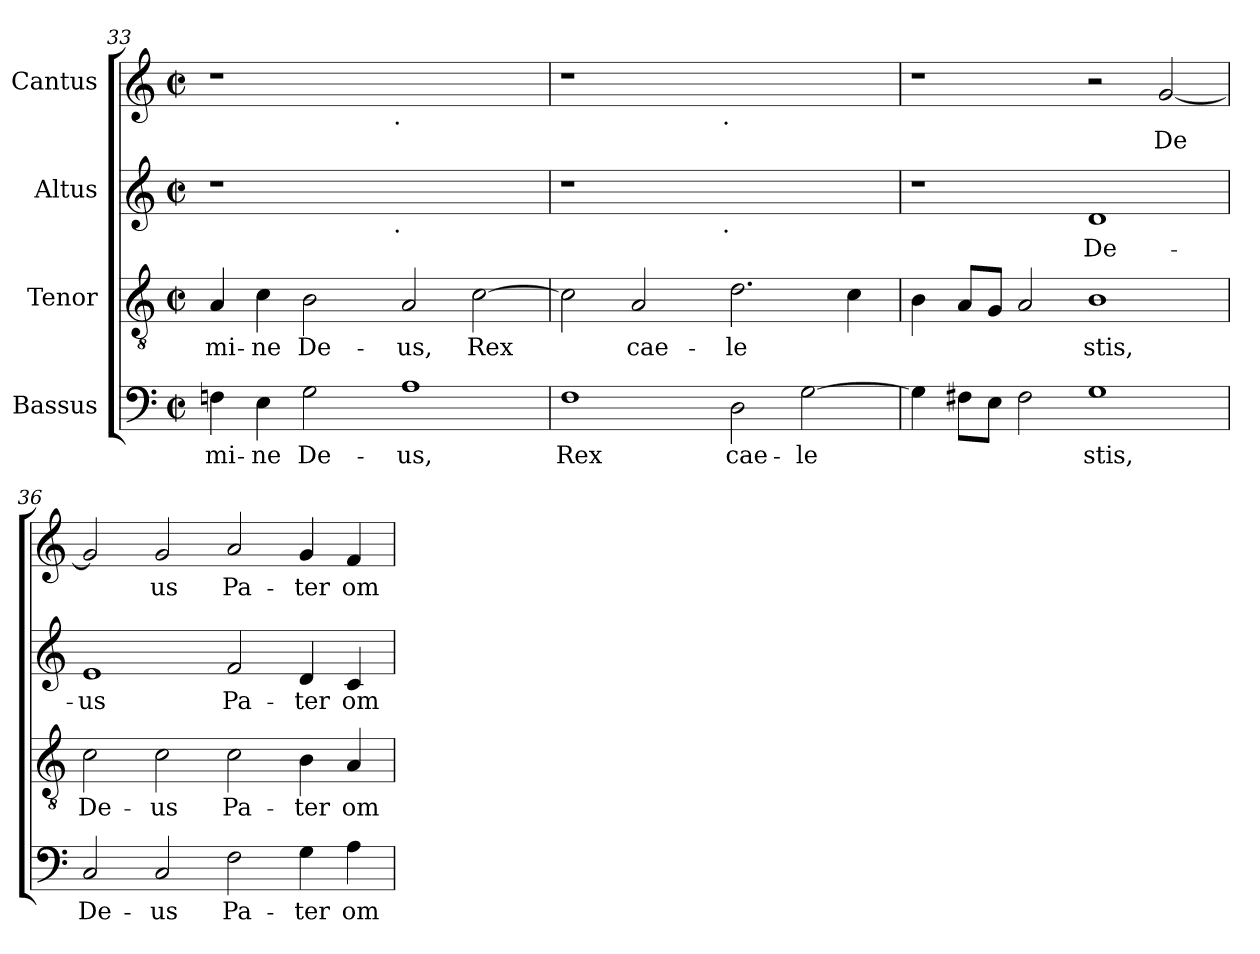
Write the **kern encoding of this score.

**kern	**text	**kern	**text	**kern	**text	**kern	**text
*part4	*part4	*part3	*part3	*part2	*part2	*part1	*part1
*staff4	*staff4	*staff3	*staff3	*staff2	*staff2	*staff1	*staff1
*I"Bassus	*	*I"Tenor	*	*I"Altus	*	*I"Cantus	*
*clefF4	*	*clefGv2	*	*clefG2	*	*clefG2	*
*k[]	*	*k[]	*	*k[]	*	*k[]	*
*C:	*	*C:	*	*C:	*	*C:	*
*M2/2	*	*M2/2	*	*M2/2	*	*M2/2	*
*met(c|)	*	*met(c|)	*	*met(c|)	*	*met(c|)	*
=33	=33	=33	=33	=33	=33	=33	=33
!	!LO:LY:b:cj	!	!LO:LY:b	!	!	!	!
*	*	*	*	*^	*	*^	*
4Fn\	-mi-	4A/	-mi-	1r	2ryy	.	1r	2ryy	.
!	!LO:LY:b:cj	!	!LO:LY:b	!	!	!	!	!	!
4E\	-ne	4c\	-ne	.	.	.	.	.	.
!	!LO:LY:b:cj	!	!LO:LY:b	!	!	!	!	!	!
2G\	De-	2B\	De-	.	4ryy	.	.	4ryy	.
.	.	.	.	.	8...ryy	.	.	8...ryy	.
!	!	!	!	!	!	!	!	!LO:TX:b:t=.	!
!	!	!	!	!	!LO:TX:b:t=.	!	!	!	!
.	.	.	.	.	1ryy	.	.	1ryy	.
!	!LO:LY:b:cj	!	!LO:LY:b	!	!	!	!	!	!
1A	-us,	2A/	-us,	1ryy	.	.	1ryy	.	.
!	!	!	!LO:LY:b	!	!	!	!	!	!
.	.	[>2c\	Rex	.	.	.	.	.	.
.	.	.	.	.	64ryy	.	.	64ryy	.
=34	=34	=34	=34	=34	=34	=34	=34	=34	=34
!	!LO:LY:b:cj	!	!LO:LY:b	!	!	!	!	!	!
1F	Rex	2c\]	.	1r	2ryy	.	1r	2ryy	.
!	!	!	!LO:LY:b	!	!	!	!	!	!
.	.	2A/	cae-	.	4ryy	.	.	4ryy	.
.	.	.	.	.	8...ryy	.	.	8...ryy	.
!	!	!	!	!	!	!	!	!LO:TX:b:t=.	!
!	!	!	!	!	!LO:TX:b:t=.	!	!	!	!
.	.	.	.	.	1ryy	.	.	1ryy	.
!	!LO:LY:b:cj	!	!LO:LY:b	!	!	!	!	!	!
2D\	cae-	2.d\	-le-	1ryy	.	.	1ryy	.	.
!	!LO:LY:b:cj	!	!	!	!	!	!	!	!
[<2G\	-le-	.	.	.	.	.	.	.	.
!	!	!	!LO:LY:b	!	!	!	!	!	!
.	.	4c\	--	.	.	.	.	.	.
.	.	.	.	.	64ryy	.	.	64ryy	.
!!LO:LB:g=z
=35	=35	=35	=35	=35	=35	=35	=35	=35	=35
!	!LO:LY:b:cj	!	!LO:LY:b	!	!	!	!	!	!
*	*	*	*	*v	*v	*	*	*	*
*	*	*	*	*	*	*v	*v	*
4G\]	--	4B\	--	1r	.	1r	.
!	!LO:LY:b:cj	!	!LO:LY:b	!	!	!	!
8F#X\L	--	8A/L	--	.	.	.	.
!	!LO:LY:b:cj	!	!LO:LY:b	!	!	!	!
8E\J	--	8G/J	--	.	.	.	.
!	!LO:LY:b:cj	!	!LO:LY:b	!	!	!	!
2F#\	--	2A/	--	.	.	.	.
!	!LO:LY:b:cj	!	!LO:LY:b	!	!LO:LY:b:cj	!	!
1G	-stis,	1B	-stis,	1d	De-	2r	.
!	!	!	!	!	!	!	!LO:LY:b:cj
.	.	.	.	.	.	[<2g/	De-
=36	=36	=36	=36	=36	=36	=36	=36
!	!LO:LY:b:cj	!	!LO:LY:b	!	!LO:LY:b:cj	!	!LO:LY:b:cj
2C/	De-	2c\	De-	1e	-us	2g/]	--
!	!LO:LY:b:cj	!	!LO:LY:b	!	!	!	!LO:LY:b:cj
2C/	-us	2c\	-us	.	.	2g/	-us
!	!LO:LY:b:cj	!	!LO:LY:b	!	!LO:LY:b:cj	!	!LO:LY:b:cj
2F\	Pa-	2c\	Pa-	2f/	Pa-	2a/	Pa-
!	!LO:LY:b:cj	!	!LO:LY:b	!	!LO:LY:b:cj	!	!LO:LY:b:cj
4G\	-ter	4B\	-ter	4d/	-ter	4g/	-ter
!	!LO:LY:b:cj	!	!LO:LY:b	!	!LO:LY:b:cj	!	!LO:LY:b:cj
4A\	om-	4A/	om-	4c/	om-	4f/	om-
=	=	=	=	=	=	=	=
*-	*-	*-	*-	*-	*-	*-	*-
